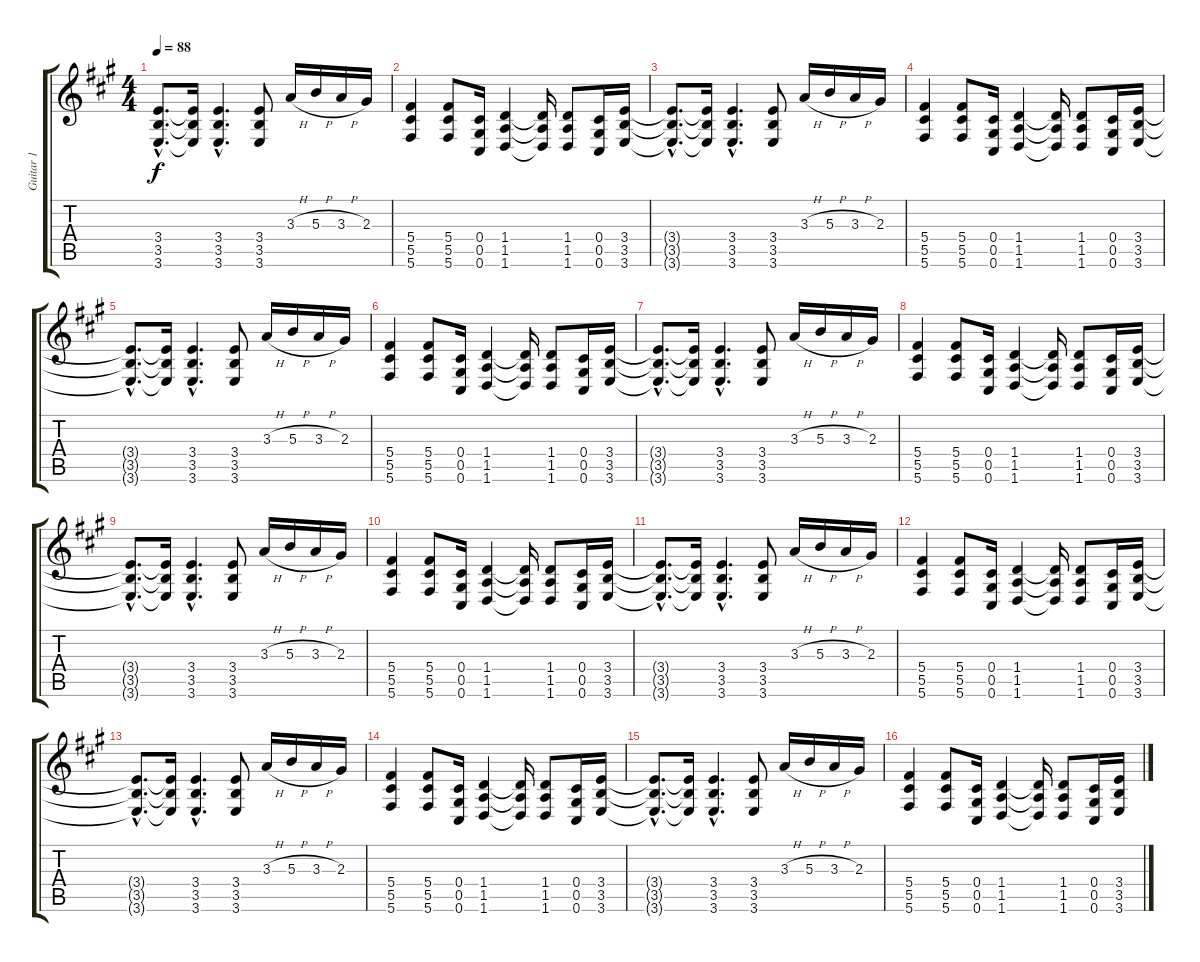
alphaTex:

\track ("Guitar 1" "Guitar 1") {instrument distortionguitar}
\staff {score tabs}
\tuning (Eb4 Bb3 Gb3 Db3 Ab2 Db2) {hide}
\ts (4 4)
\tempo 88
\clef g2
\ks f#minor
(3.4{hac t} 3.5{hac t} 3.6{hac t}).8{d dy f} (3.4{t} 3.5{t} 3.6{t}).16 (3.4{hac} 3.5{hac} 3.6{hac}).4{d} (3.4 3.5 3.6).8 3.3{h}.16 5.3{h}.16 3.3{h}.16 2.3.16 |
(5.4 5.5 5.6).4 (5.4 5.5 5.6).8 (0.4 0.5 0.6).16 (1.4 1.5 1.6).4 (1.4{t} 1.5{t} 1.6{t}).16 (1.4 1.5 1.6).8 (0.4 0.5 0.6).16 (3.4 3.5 3.6).16 |
(3.4{hac t} 3.5{hac t} 3.6{hac t}).8{d} (3.4{t} 3.5{t} 3.6{t}).16 (3.4{hac} 3.5{hac} 3.6{hac}).4{d} (3.4 3.5 3.6).8 3.3{h}.16 5.3{h}.16 3.3{h}.16 2.3.16 |
(5.4 5.5 5.6).4 (5.4 5.5 5.6).8 (0.4 0.5 0.6).16 (1.4 1.5 1.6).4 (1.4{t} 1.5{t} 1.6{t}).16 (1.4 1.5 1.6).8 (0.4 0.5 0.6).16 (3.4 3.5 3.6).16 |
(3.4{hac t} 3.5{hac t} 3.6{hac t}).8{d} (3.4{t} 3.5{t} 3.6{t}).16 (3.4{hac} 3.5{hac} 3.6{hac}).4{d} (3.4 3.5 3.6).8 3.3{h}.16 5.3{h}.16 3.3{h}.16 2.3.16 |
(5.4 5.5 5.6).4 (5.4 5.5 5.6).8 (0.4 0.5 0.6).16 (1.4 1.5 1.6).4 (1.4{t} 1.5{t} 1.6{t}).16 (1.4 1.5 1.6).8 (0.4 0.5 0.6).16 (3.4 3.5 3.6).16 |
(3.4{hac t} 3.5{hac t} 3.6{hac t}).8{d} (3.4{t} 3.5{t} 3.6{t}).16 (3.4{hac} 3.5{hac} 3.6{hac}).4{d} (3.4 3.5 3.6).8 3.3{h}.16 5.3{h}.16 3.3{h}.16 2.3.16 |
(5.4 5.5 5.6).4 (5.4 5.5 5.6).8 (0.4 0.5 0.6).16 (1.4 1.5 1.6).4 (1.4{t} 1.5{t} 1.6{t}).16 (1.4 1.5 1.6).8 (0.4 0.5 0.6).16 (3.4 3.5 3.6).16 |
(3.4{hac t} 3.5{hac t} 3.6{hac t}).8{d} (3.4{t} 3.5{t} 3.6{t}).16 (3.4{hac} 3.5{hac} 3.6{hac}).4{d} (3.4 3.5 3.6).8 3.3{h}.16 5.3{h}.16 3.3{h}.16 2.3.16 |
(5.4 5.5 5.6).4 (5.4 5.5 5.6).8 (0.4 0.5 0.6).16 (1.4 1.5 1.6).4 (1.4{t} 1.5{t} 1.6{t}).16 (1.4 1.5 1.6).8 (0.4 0.5 0.6).16 (3.4 3.5 3.6).16 |
(3.4{hac t} 3.5{hac t} 3.6{hac t}).8{d} (3.4{t} 3.5{t} 3.6{t}).16 (3.4{hac} 3.5{hac} 3.6{hac}).4{d} (3.4 3.5 3.6).8 3.3{h}.16 5.3{h}.16 3.3{h}.16 2.3.16 |
(5.4 5.5 5.6).4 (5.4 5.5 5.6).8 (0.4 0.5 0.6).16 (1.4 1.5 1.6).4 (1.4{t} 1.5{t} 1.6{t}).16 (1.4 1.5 1.6).8 (0.4 0.5 0.6).16 (3.4 3.5 3.6).16 |
(3.4{hac t} 3.5{hac t} 3.6{hac t}).8{d} (3.4{t} 3.5{t} 3.6{t}).16 (3.4{hac} 3.5{hac} 3.6{hac}).4{d} (3.4 3.5 3.6).8 3.3{h}.16 5.3{h}.16 3.3{h}.16 2.3.16 |
(5.4 5.5 5.6).4 (5.4 5.5 5.6).8 (0.4 0.5 0.6).16 (1.4 1.5 1.6).4 (1.4{t} 1.5{t} 1.6{t}).16 (1.4 1.5 1.6).8 (0.4 0.5 0.6).16 (3.4 3.5 3.6).16 |
(3.4{hac t} 3.5{hac t} 3.6{hac t}).8{d} (3.4{t} 3.5{t} 3.6{t}).16 (3.4{hac} 3.5{hac} 3.6{hac}).4{d} (3.4 3.5 3.6).8 3.3{h}.16 5.3{h}.16 3.3{h}.16 2.3.16 |
(5.4 5.5 5.6).4 (5.4 5.5 5.6).8 (0.4 0.5 0.6).16 (1.4 1.5 1.6).4 (1.4{t} 1.5{t} 1.6{t}).16 (1.4 1.5 1.6).8 (0.4 0.5 0.6).16 (3.4 3.5 3.6).16
